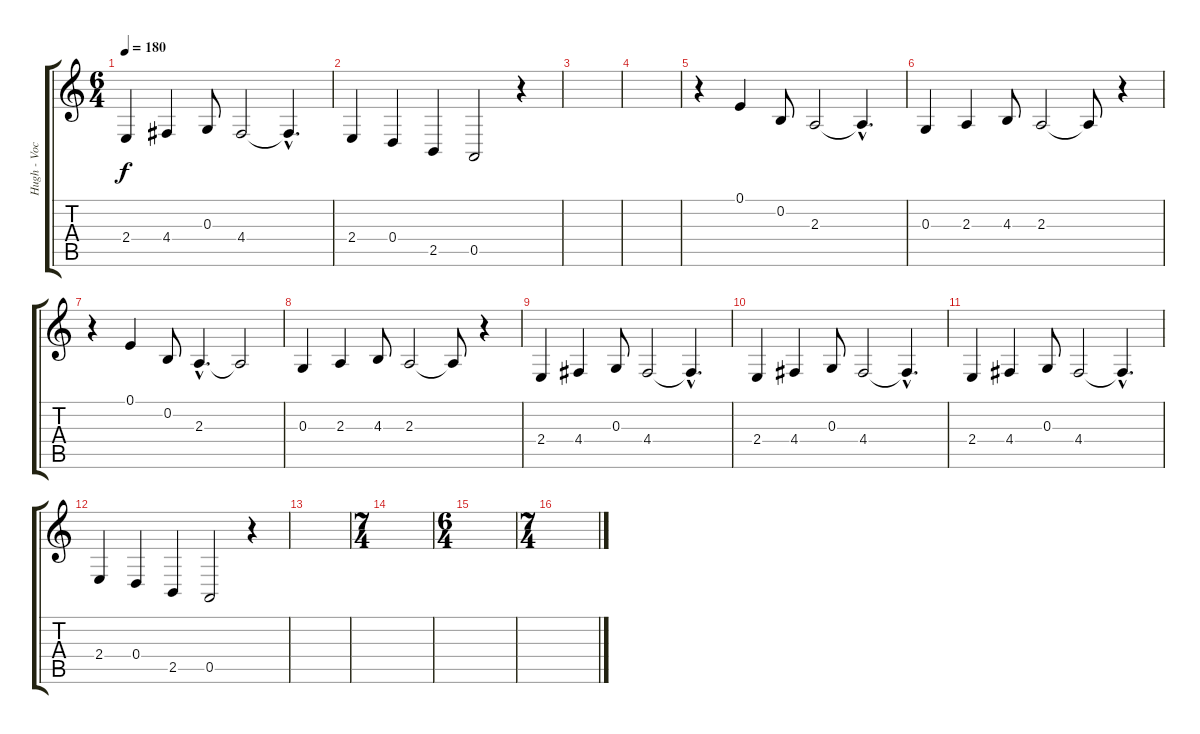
\track ("Hugh - Vocals" "Hugh - Voc") {instrument tuba}
\staff {score tabs}
\tuning (E4 B3 G3 D3 A2 E2) {hide}
\ts (6 4)
\tempo 180
\clef g2
\ks c
2.4.4{dy f} 4.4.4 0.3.8 4.4.2 4.4{hac t}.4{d} |
2.4.4 0.4.4 2.5.4 0.5.2 r.4 |
|
|
r.4 0.1.4 0.2.8 2.3.2 2.3{hac t}.4{d} |
0.3.4 2.3.4 4.3.8 2.3.2 2.3{t}.8 r.4 |
r.4 0.1.4 0.2.8 2.3{hac}.4{d} 2.3{t}.2 |
0.3.4 2.3.4 4.3.8 2.3.2 2.3{t}.8 r.4 |
2.4.4 4.4.4 0.3.8 4.4.2 4.4{hac t}.4{d} |
2.4.4 4.4.4 0.3.8 4.4.2 4.4{hac t}.4{d} |
2.4.4 4.4.4 0.3.8 4.4.2 4.4{hac t}.4{d} |
2.4.4 0.4.4 2.5.4 0.5.2 r.4 |
|
\ts (7 4)
|
\ts (6 4)
|
\ts (7 4)
